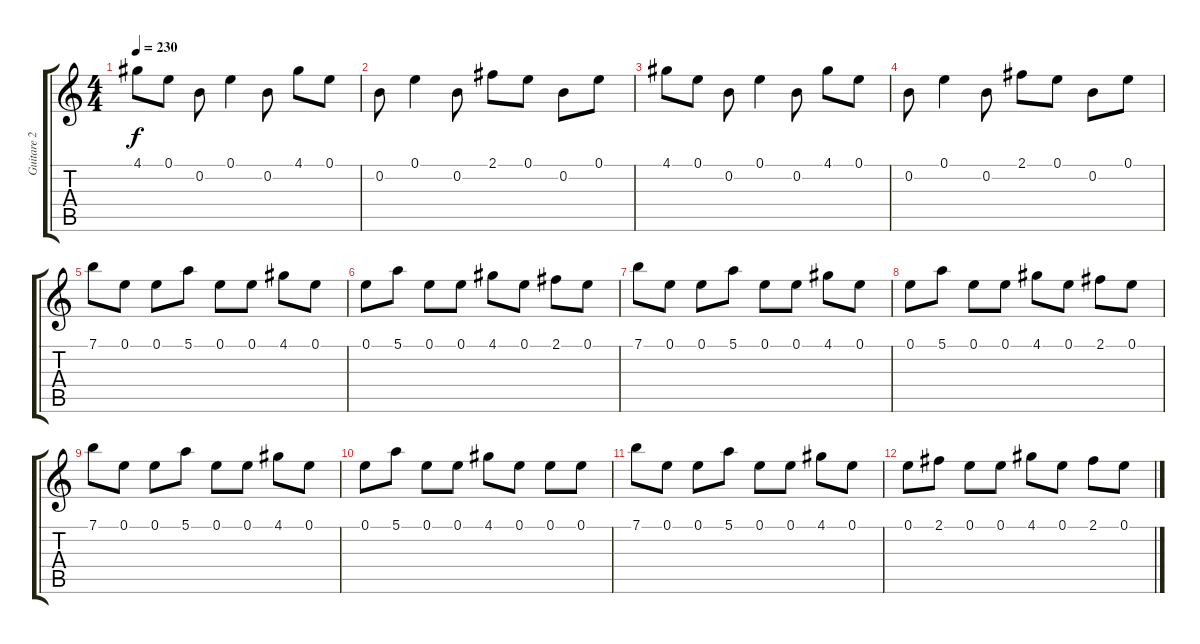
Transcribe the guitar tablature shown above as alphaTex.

\track ("Guitare 2" "Guitare 2") {instrument distortionguitar}
\staff {score tabs}
\tuning (E4 B3 G3 D3 A2 E2) {hide}
\ts (4 4)
\tempo 230
\clef g2
\ks c
4.1.8{dy f} 0.1.8 0.2.8 0.1.4 0.2.8 4.1.8 0.1.8 |
0.2.8 0.1.4 0.2.8 2.1.8 0.1.8 0.2.8 0.1.8 |
4.1.8 0.1.8 0.2.8 0.1.4 0.2.8 4.1.8 0.1.8 |
0.2.8 0.1.4 0.2.8 2.1.8 0.1.8 0.2.8 0.1.8 |
7.1.8 0.1.8 0.1.8 5.1.8 0.1.8 0.1.8 4.1.8 0.1.8 |
0.1.8 5.1.8 0.1.8 0.1.8 4.1.8 0.1.8 2.1.8 0.1.8 |
7.1.8 0.1.8 0.1.8 5.1.8 0.1.8 0.1.8 4.1.8 0.1.8 |
0.1.8 5.1.8 0.1.8 0.1.8 4.1.8 0.1.8 2.1.8 0.1.8 |
7.1.8 0.1.8 0.1.8 5.1.8 0.1.8 0.1.8 4.1.8 0.1.8 |
0.1.8 5.1.8 0.1.8 0.1.8 4.1.8 0.1.8 0.1.8 0.1.8 |
7.1.8 0.1.8 0.1.8 5.1.8 0.1.8 0.1.8 4.1.8 0.1.8 |
0.1.8 2.1.8 0.1.8 0.1.8 4.1.8 0.1.8 2.1.8 0.1.8
